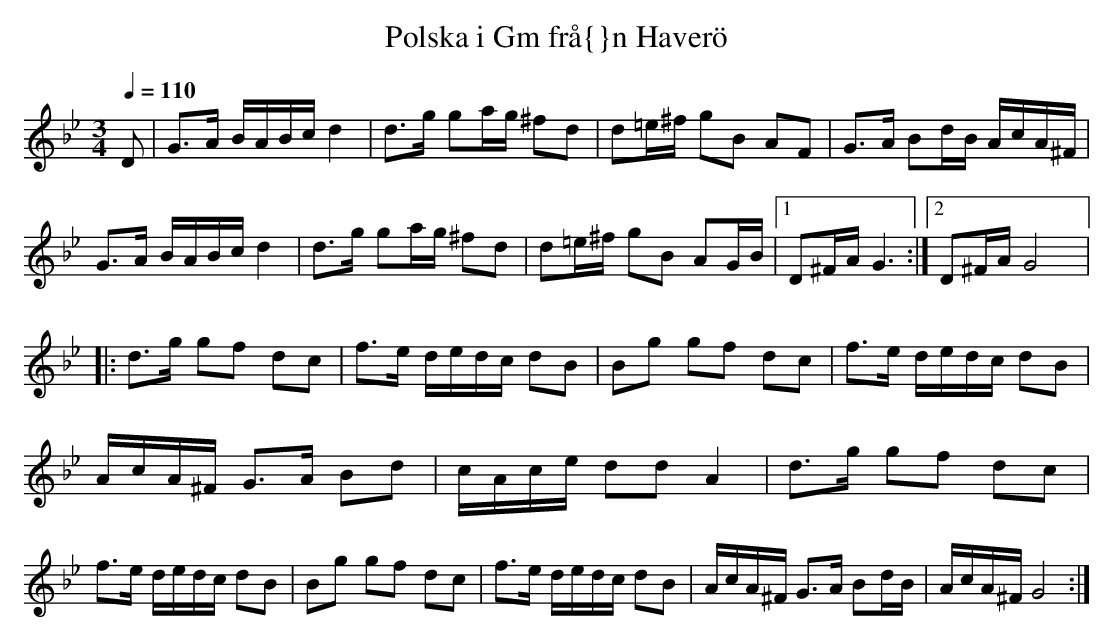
X:1
T:Polska i Gm fr\aa{}n Haver\"o
M:3/4
L:1/16
Q:1/4=110
K:Gm
D2|G3A BABc d4|d3g g2ag ^f2d2|d2=e^f g2B2 A2F2|\
G3A B2dB AcA^F|G3A BABc d4|d3g g2ag ^f2d2|\
d2=e^f g2B2 A2GB|[1D2^FA G6:|[2D2^FA G8|:\
d3g g2f2 d2c2|f3e dedc d2B2|B2g2 g2f2 d2c2|\
f3e dedc d2B2|AcA^F G3A B2d2|cAce d2d2 A4|\
d3g g2f2 d2c2|f3e dedc d2B2|B2g2 g2f2 d2c2|\
f3e dedc d2B2|AcA^F G3A B2dB|AcA^F G8:|
